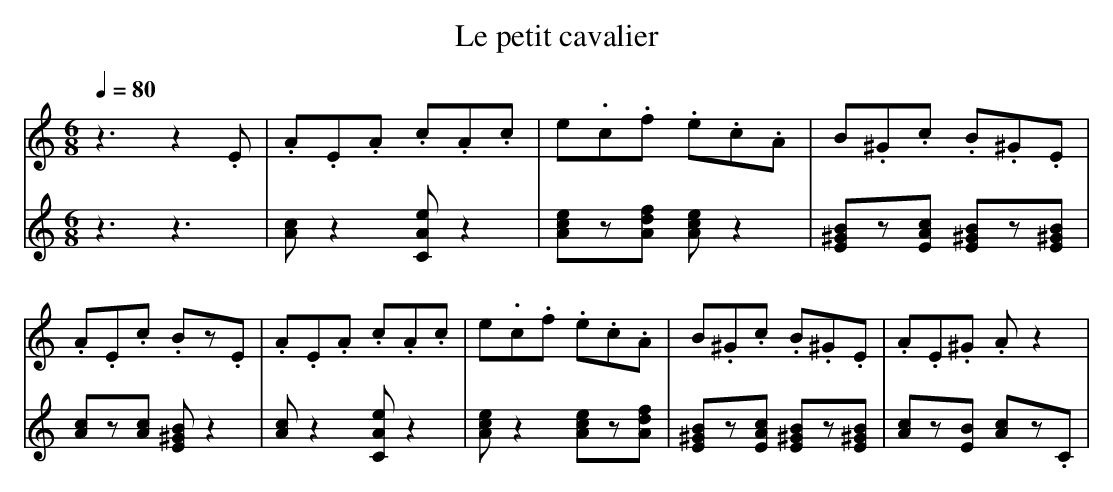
X:1
T:Le petit cavalier
M:6/8 %indication de la mesure, ici 6 croches par mesure
L:1/8 %indication de durée facultative.
Q:1/4=80 %indication du tempo, ici 80 noires par minute.
K:C
V: 1
z3 z2.E|\
.A.E.A .c.A.c|\
e-.c.f .e.c.A|\
B-.^G.c .B.^G.E|
.A.E.c .Bz.E|\
.A.E.A .c.A.c|\
e-.c.f .e.c.A|\
B-.^G.c .B.^G.E|\
.A.E.^G .Az2|\\
V:2
z3 z3|\
[.A.c]z2 [.A.C.e]z2|\
[.A.c.e]z[.A.d.f] [.A.c.e]z2|\
[E^GB]z[.E.A.c] [.E.^G.B]z[.E.^G.B]|
[.A.c]z[.A.c] [.E.^G.B]z2|\
[.A.c]z2 [.A.C.e]z2|\
[.A.c.e]z2 [.A.c.e]z[.A.d.f]|\
[E^GB]z[.E.A.c] [.E.^G.B]z[.E.^G.B]|\
[.A.c]z[.E.B] [.A.c]z.C|\
